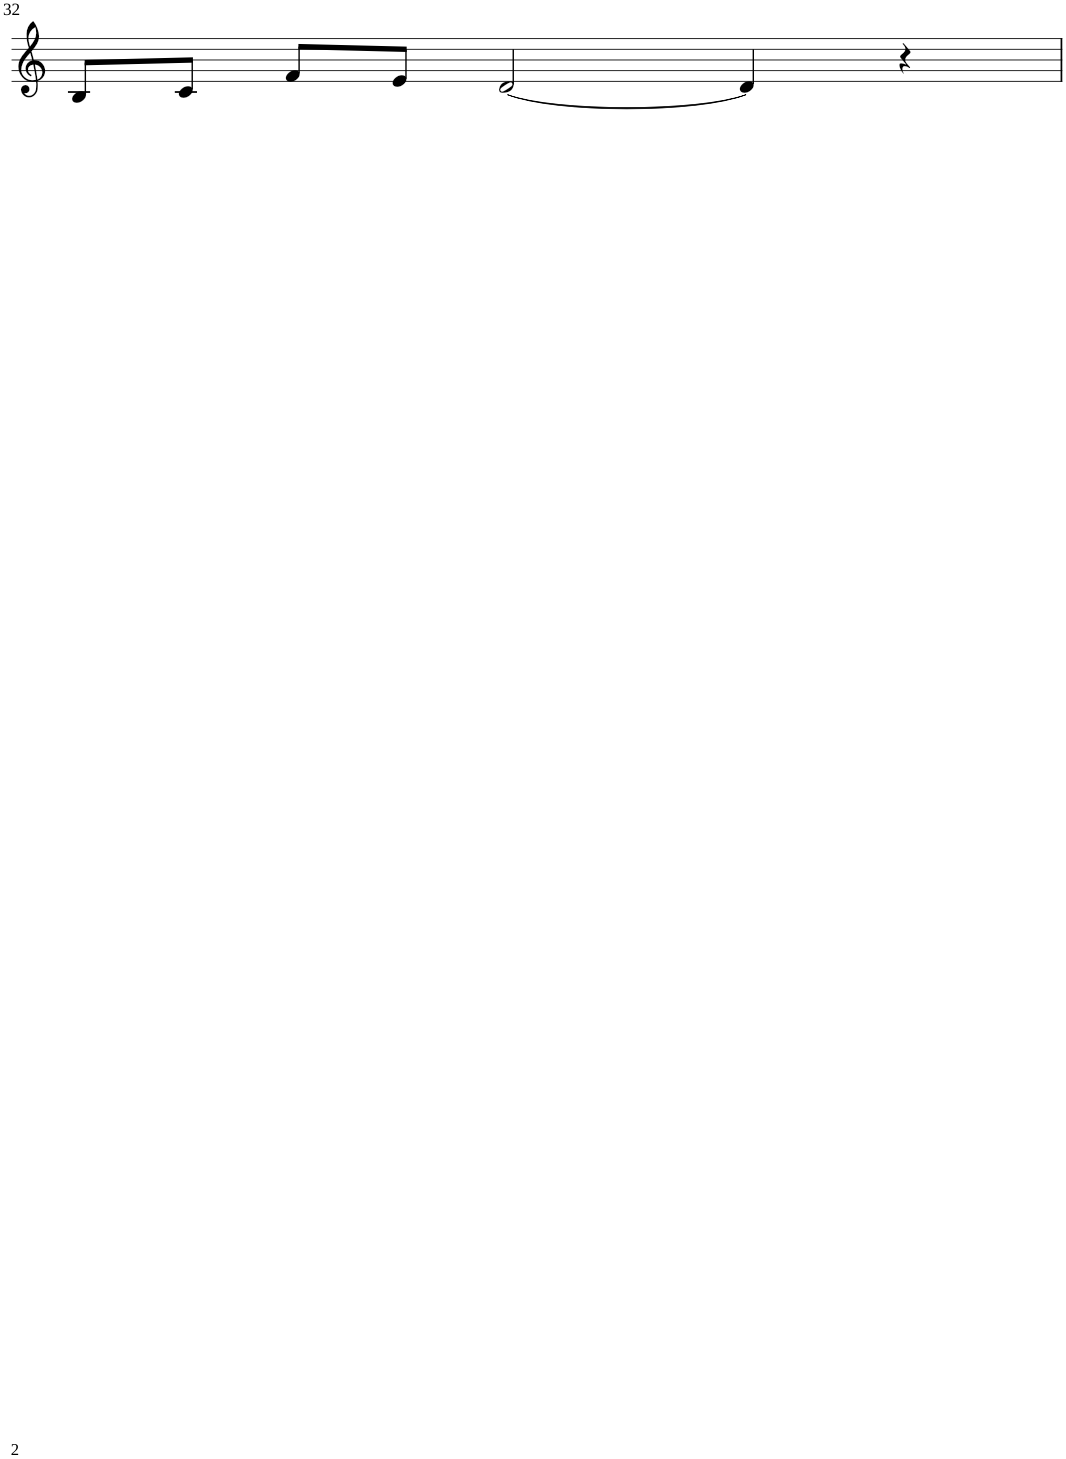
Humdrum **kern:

**kern
*part1
*staff1
*I"Violin
!!LO:PB:g=z
*clefG2
*k[]
*M6/4
=32
8B/L
8c/J
8f/L
8e/J
[2d/
4d/]
4r
=
*-
